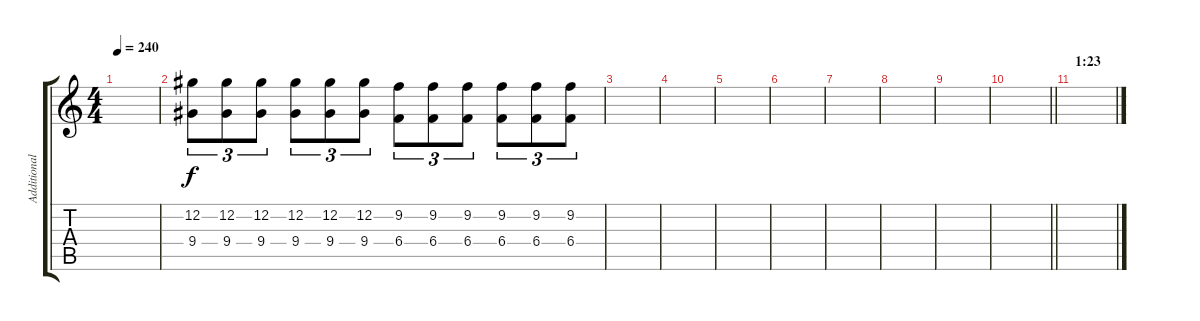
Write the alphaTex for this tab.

\track ("Additional guitar" "Additional") {instrument overdrivenguitar}
\staff {score tabs}
\tuning (Db4 Ab3 E3 B2 Gb2 Db2) {hide}
\ts (4 4)
\tempo 240
\clef g2
\ks c
|
(12.2 9.4).8{tu (3 2) dy f} (12.2 9.4).8{tu (3 2)} (12.2 9.4).8{tu (3 2)} (12.2 9.4).8{tu (3 2)} (12.2 9.4).8{tu (3 2)} (12.2 9.4).8{tu (3 2)} (9.2 6.4).8{tu (3 2)} (9.2 6.4).8{tu (3 2)} (9.2 6.4).8{tu (3 2)} (9.2 6.4).8{tu (3 2)} (9.2 6.4).8{tu (3 2)} (9.2 6.4).8{tu (3 2)} |
|
|
|
|
|
|
|
\barLineRight lightlight
|
\section ("" "1:23")
